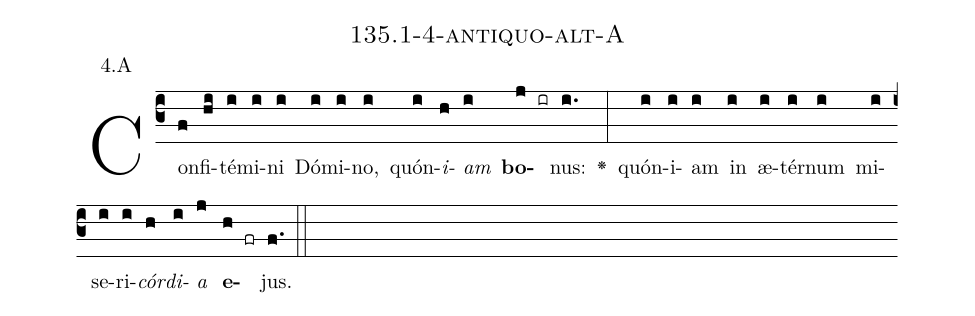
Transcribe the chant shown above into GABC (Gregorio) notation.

name: 135.1-4-antiquo-alt-A;
annotation: 4.A;
%%
(c3)Con(f)fi(hi)té(i)mi(i)ni(i) Dó(i)mi(i)no,(i) quón(i)<i>i</i>(h)<i>am</i>(i) <b>bo</b>(j ir)nus:(i.) <v>\greheightstar</v>(:) quón(i)i(i)am(i) in(i) æ(i)tér(i)num(i) mi(i)se(i)ri(i)<i>cór</i>(h)<i>di</i>(i)<i>a</i>(j) <b>e</b>(h fr)jus.(f.) (::)


%E(i) u(h) o(i) u(j) a(h) e.(f.) (::)
